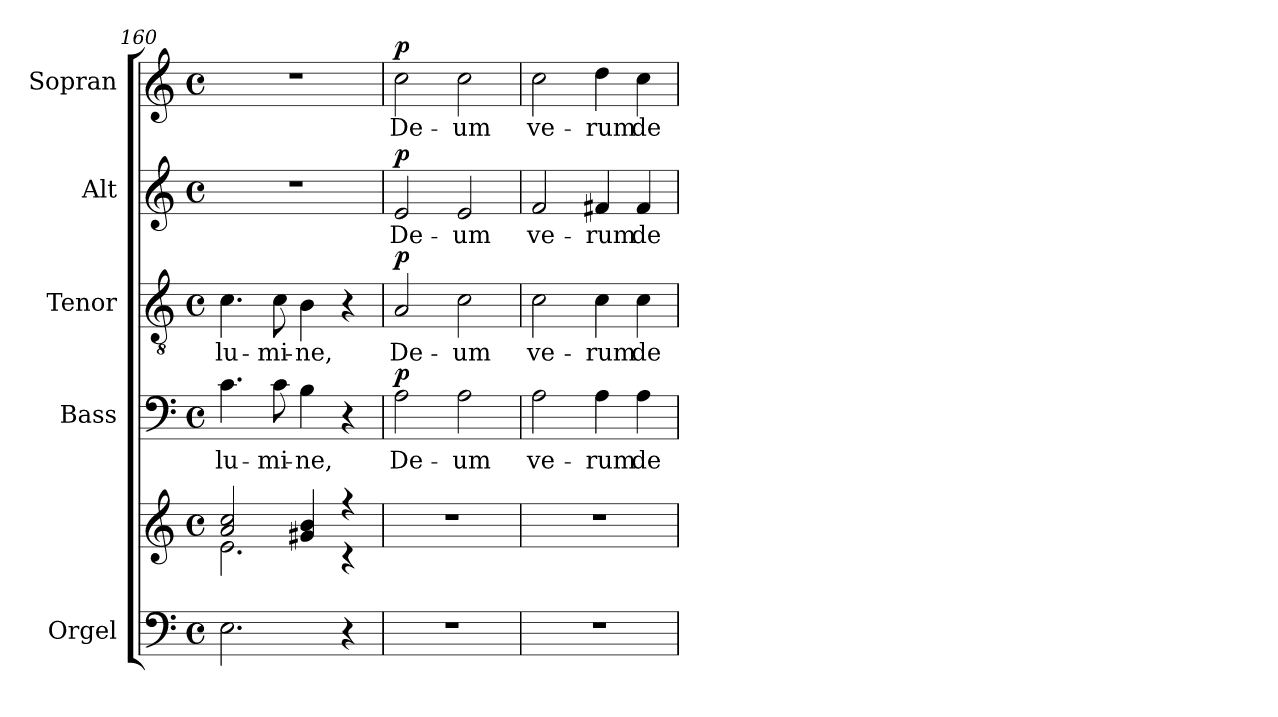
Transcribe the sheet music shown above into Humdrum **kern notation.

**kern	**kern	**kern	**text	**dynam	**kern	**text	**dynam	**kern	**text	**dynam	**kern	**text	**dynam
*part5	*part5	*part4	*part4	*part4	*part3	*part3	*part3	*part2	*part2	*part2	*part1	*part1	*part1
*staff6	*staff5	*staff4	*staff4	*staff4	*staff3	*staff3	*staff3	*staff2	*staff2	*staff2	*staff1	*staff1	*staff1
*I"Orgel	*	*I"Bass	*	*	*I"Tenor	*	*	*I"Alt	*	*	*I"Sopran	*	*
*I'Org.	*	*I'B.	*	*	*I'T.	*	*	*I'A.	*	*	*I'S.	*	*
!!LO:PB:g=z
*clefF4	*clefG2	*clefF4	*	*	*clefGv2	*	*	*clefG2	*	*	*clefG2	*	*
*k[]	*k[]	*k[]	*	*	*k[]	*	*	*k[]	*	*	*k[]	*	*
*C:	*C:	*C:	*	*	*C:	*	*	*C:	*	*	*C:	*	*
*M4/4	*M4/4	*M4/4	*	*	*M4/4	*	*	*M4/4	*	*	*M4/4	*	*
*met(c)	*met(c)	*met(c)	*	*	*met(c)	*	*	*met(c)	*	*	*met(c)	*	*
=160	=160	=160	=160	=160	=160	=160	=160	=160	=160	=160	=160	=160	=160
*	*^	*	*	*	*	*	*	*	*	*	*	*	*
!	!	!	!	!LO:LY:b	!	!	!LO:LY:b	!	!	!	!	!	!	!
2.E\	2a/ 2cc/	2.e\	4.c\	lu-	.	4.c\	lu-	.	1r	.	.	1r	.	.
!	!	!	!	!LO:LY:b	!	!	!LO:LY:b	!	!	!	!	!	!	!
.	.	.	8c\	-mi-	.	8c\	-mi-	.	.	.	.	.	.	.
!	!	!	!	!LO:LY:b	!	!	!LO:LY:b	!	!	!	!	!	!	!
.	4g#X/ 4b/	.	4B\	-ne,	.	4B\	-ne,	.	.	.	.	.	.	.
4r	4r	4r	4r	.	.	4r	.	.	.	.	.	.	.	.
=161	=161	=161	=161	=161	=161	=161	=161	=161	=161	=161	=161	=161	=161	=161
!	!	!	!	!LO:LY:b	!LO:DY:a	!	!LO:LY:b	!LO:DY:a	!	!LO:LY:b	!LO:DY:a	!	!LO:LY:b	!LO:DY:a
*	*v	*v	*	*	*	*	*	*	*	*	*	*	*	*
1r	1r	2A\	De-	p	2A/	De-	p	2e/	De-	p	2cc\	De-	p
!	!	!	!LO:LY:b	!	!	!LO:LY:b	!	!	!LO:LY:b	!	!	!LO:LY:b	!
.	.	2A\	-um	.	2c\	-um	.	2e/	-um	.	2cc\	-um	.
=162	=162	=162	=162	=162	=162	=162	=162	=162	=162	=162	=162	=162	=162
!	!	!	!LO:LY:b	!	!	!LO:LY:b	!	!	!LO:LY:b	!	!	!LO:LY:b	!
1r	1r	2A\	ve-	.	2c\	ve-	.	2f/	ve-	.	2cc\	ve-	.
!	!	!	!LO:LY:b	!	!	!LO:LY:b	!	!	!LO:LY:b	!	!	!LO:LY:b	!
.	.	4A\	-rum	.	4c\	-rum	.	4f#X/	-rum	.	4dd\	-rum	.
!	!	!	!LO:LY:b	!	!	!LO:LY:b	!	!	!LO:LY:b	!	!	!LO:LY:b	!
.	.	4A\	de	.	4c\	de	.	4f#/	de	.	4cc\	de	.
=	=	=	=	=	=	=	=	=	=	=	=	=	=
*-	*-	*-	*-	*-	*-	*-	*-	*-	*-	*-	*-	*-	*-
